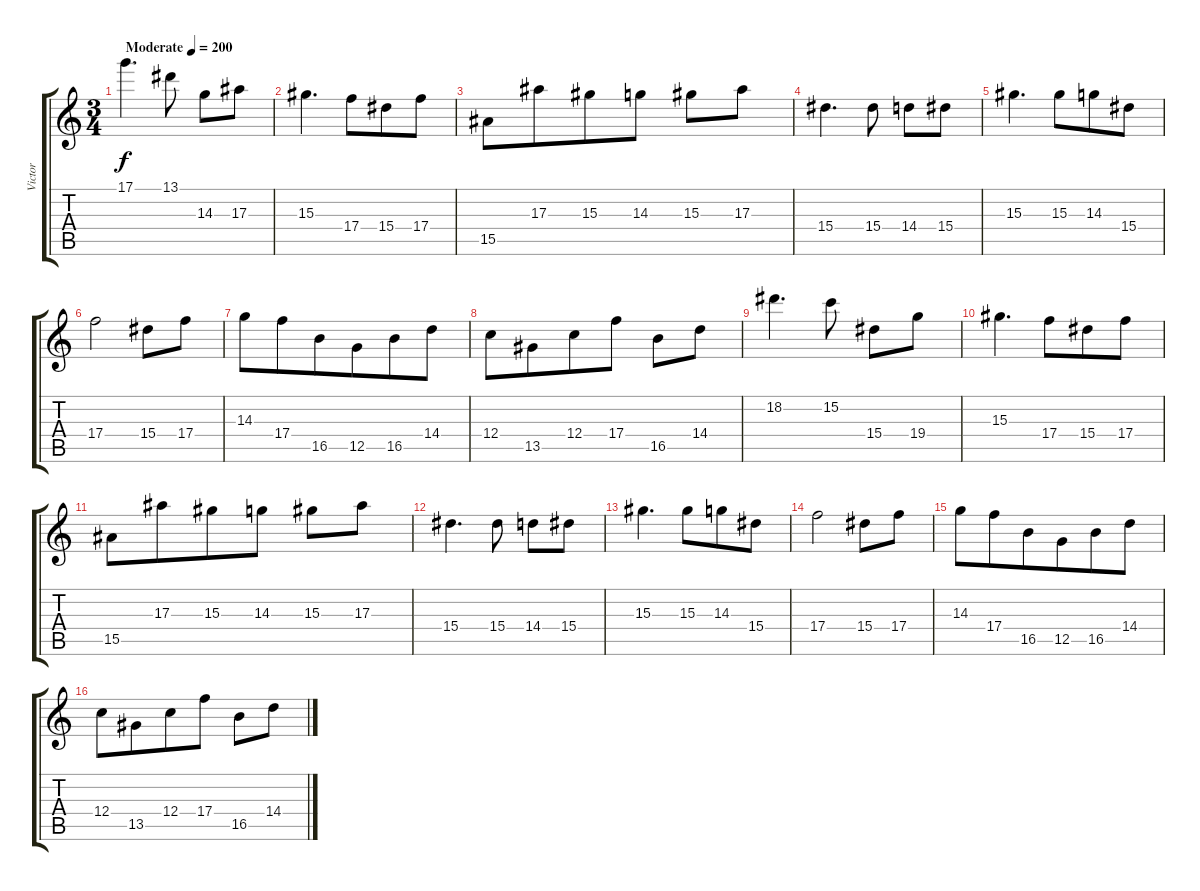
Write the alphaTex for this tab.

\track ("Victor" "Victor") {instrument overdrivenguitar}
\staff {score tabs}
\tuning (D4 A3 F3 C3 G2 C2) {hide}
\ts (3 4)
\tempo (200 "Moderate")
\clef g2
\ks c
17.1.4{d dy f instrument overdrivenguitar} 13.1.8 14.3.8 17.3.8 |
15.3.4{d beam merge} 17.4.8{beam merge} 15.4.8 17.4.8 |
15.5.8 17.3.8{beam merge} 15.3.8 14.3.8 15.3.8{beam merge} 17.3.8 |
15.4.4{d} 15.4.8 14.4.8 15.4.8 |
15.3.4{d} 15.3.8{beam merge} 14.3.8{beam merge} 15.4.8 |
17.4.2 15.4.8 17.4.8 |
14.3.8 17.4.8{beam merge} 16.5.8 12.5.8{beam merge} 16.5.8 14.4.8 |
12.4.8 13.5.8{beam merge} 12.4.8{beam merge} 17.4.8 16.5.8 14.4.8 |
18.2.4{d} 15.2.8 15.4.8 19.4.8 |
15.3.4{d beam merge} 17.4.8{beam merge} 15.4.8 17.4.8 |
15.5.8 17.3.8{beam merge} 15.3.8 14.3.8 15.3.8{beam merge} 17.3.8 |
15.4.4{d} 15.4.8 14.4.8 15.4.8 |
15.3.4{d} 15.3.8{beam merge} 14.3.8{beam merge} 15.4.8 |
17.4.2 15.4.8 17.4.8 |
14.3.8 17.4.8{beam merge} 16.5.8 12.5.8{beam merge} 16.5.8 14.4.8 |
12.4.8 13.5.8{beam merge} 12.4.8{beam merge} 17.4.8 16.5.8 14.4.8
